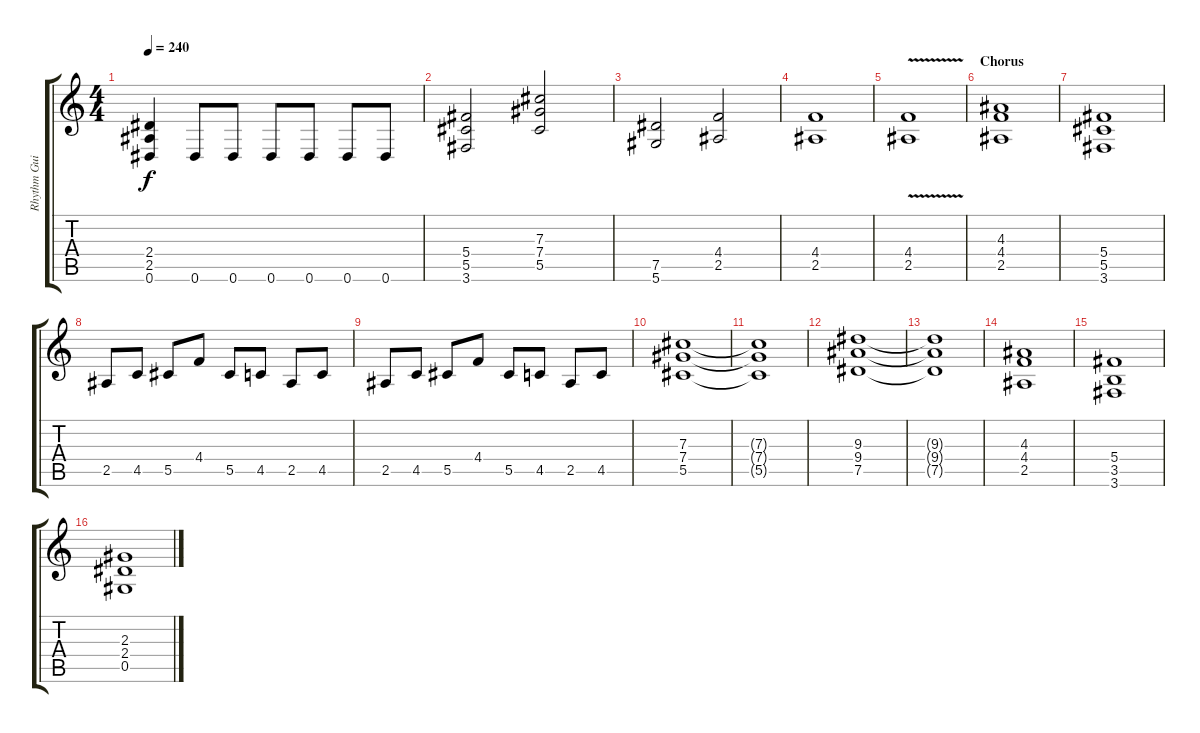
\track ("Rhythm Guitar" "Rhythm Gui") {instrument distortionguitar}
\staff {score tabs}
\tuning (Eb4 Bb3 Gb3 Db3 Ab2 Eb2) {hide}
\ts (4 4)
\tempo 240
\clef g2
\ks c
(2.4 2.5 0.6).4{dy f} 0.6.8 0.6.8 0.6.8 0.6.8 0.6.8 0.6.8 |
(5.4 5.5 3.6).2 (7.3 7.4 5.5).2 |
(7.5 5.6).2 (4.4 2.5).2 |
(4.4 2.5).1 |
(4.4{v} 2.5{v}).1 |
\section ("" "Chorus")
(4.3 4.4 2.5).1 |
(5.4 5.5 3.6).1 |
2.5.8 4.5.8 5.5.8 4.4.8 5.5.8 4.5.8 2.5.8 4.5.8 |
2.5.8 4.5.8 5.5.8 4.4.8 5.5.8 4.5.8 2.5.8 4.5.8 |
(7.3 7.4 5.5).1 |
(7.3{t} 7.4{t} 5.5{t}).1 |
(9.3 9.4 7.5).1 |
(9.3{t} 9.4{t} 7.5{t}).1 |
(4.3 4.4 2.5).1 |
(5.4 3.5 3.6).1 |
(2.3 2.4 0.5).1
